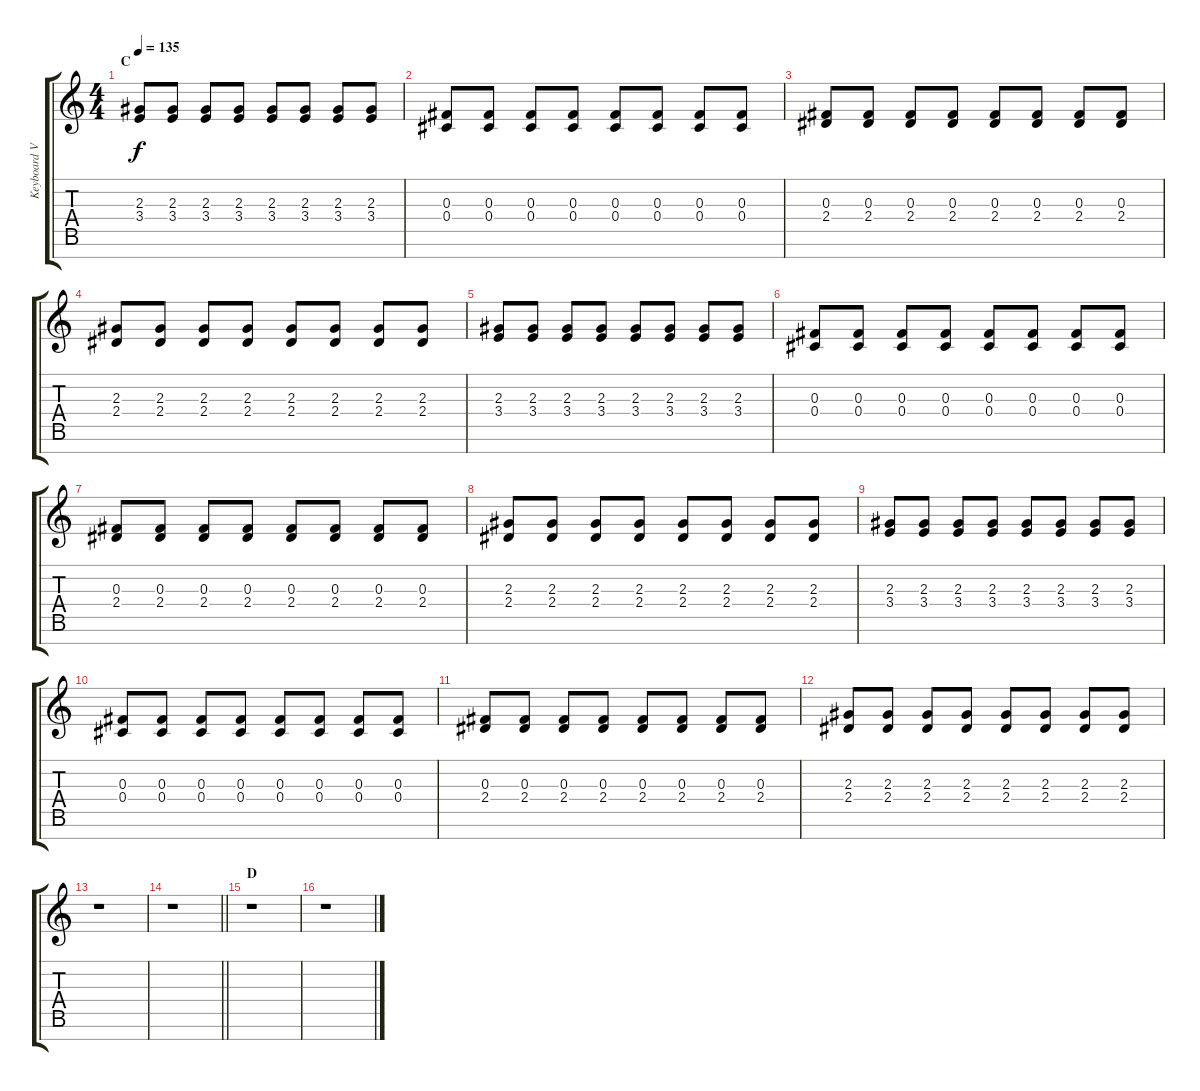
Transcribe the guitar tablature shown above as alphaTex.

\track ("Keyboard V" "Keyboard V") {instrument lead1square}
\staff {score tabs}
\tuning (Eb5 Bb4 Gb4 Db4 Ab3 Eb3 Bb2) {hide}
\ts (4 4)
\section ("" "C")
\tempo 135
\clef g2
\ks c
(2.3 3.4).8{dy f} (2.3 3.4).8 (2.3 3.4).8 (2.3 3.4).8 (2.3 3.4).8 (2.3 3.4).8 (2.3 3.4).8 (2.3 3.4).8 |
(0.3 0.4).8 (0.3 0.4).8 (0.3 0.4).8 (0.3 0.4).8 (0.3 0.4).8 (0.3 0.4).8 (0.3 0.4).8 (0.3 0.4).8 |
(0.3 2.4).8 (0.3 2.4).8 (0.3 2.4).8 (0.3 2.4).8 (0.3 2.4).8 (0.3 2.4).8 (0.3 2.4).8 (0.3 2.4).8 |
(2.3 2.4).8 (2.3 2.4).8 (2.3 2.4).8 (2.3 2.4).8 (2.3 2.4).8 (2.3 2.4).8 (2.3 2.4).8 (2.3 2.4).8 |
(2.3 3.4).8 (2.3 3.4).8 (2.3 3.4).8 (2.3 3.4).8 (2.3 3.4).8 (2.3 3.4).8 (2.3 3.4).8 (2.3 3.4).8 |
(0.3 0.4).8 (0.3 0.4).8 (0.3 0.4).8 (0.3 0.4).8 (0.3 0.4).8 (0.3 0.4).8 (0.3 0.4).8 (0.3 0.4).8 |
(0.3 2.4).8 (0.3 2.4).8 (0.3 2.4).8 (0.3 2.4).8 (0.3 2.4).8 (0.3 2.4).8 (0.3 2.4).8 (0.3 2.4).8 |
(2.3 2.4).8 (2.3 2.4).8 (2.3 2.4).8 (2.3 2.4).8 (2.3 2.4).8 (2.3 2.4).8 (2.3 2.4).8 (2.3 2.4).8 |
(2.3 3.4).8 (2.3 3.4).8 (2.3 3.4).8 (2.3 3.4).8 (2.3 3.4).8 (2.3 3.4).8 (2.3 3.4).8 (2.3 3.4).8 |
(0.3 0.4).8 (0.3 0.4).8 (0.3 0.4).8 (0.3 0.4).8 (0.3 0.4).8 (0.3 0.4).8 (0.3 0.4).8 (0.3 0.4).8 |
(0.3 2.4).8 (0.3 2.4).8 (0.3 2.4).8 (0.3 2.4).8 (0.3 2.4).8 (0.3 2.4).8 (0.3 2.4).8 (0.3 2.4).8 |
(2.3 2.4).8 (2.3 2.4).8 (2.3 2.4).8 (2.3 2.4).8 (2.3 2.4).8 (2.3 2.4).8 (2.3 2.4).8 (2.3 2.4).8 |
r.1 |
\barLineRight lightlight
r.1 |
\section ("" "D")
r.1 |
r.1
